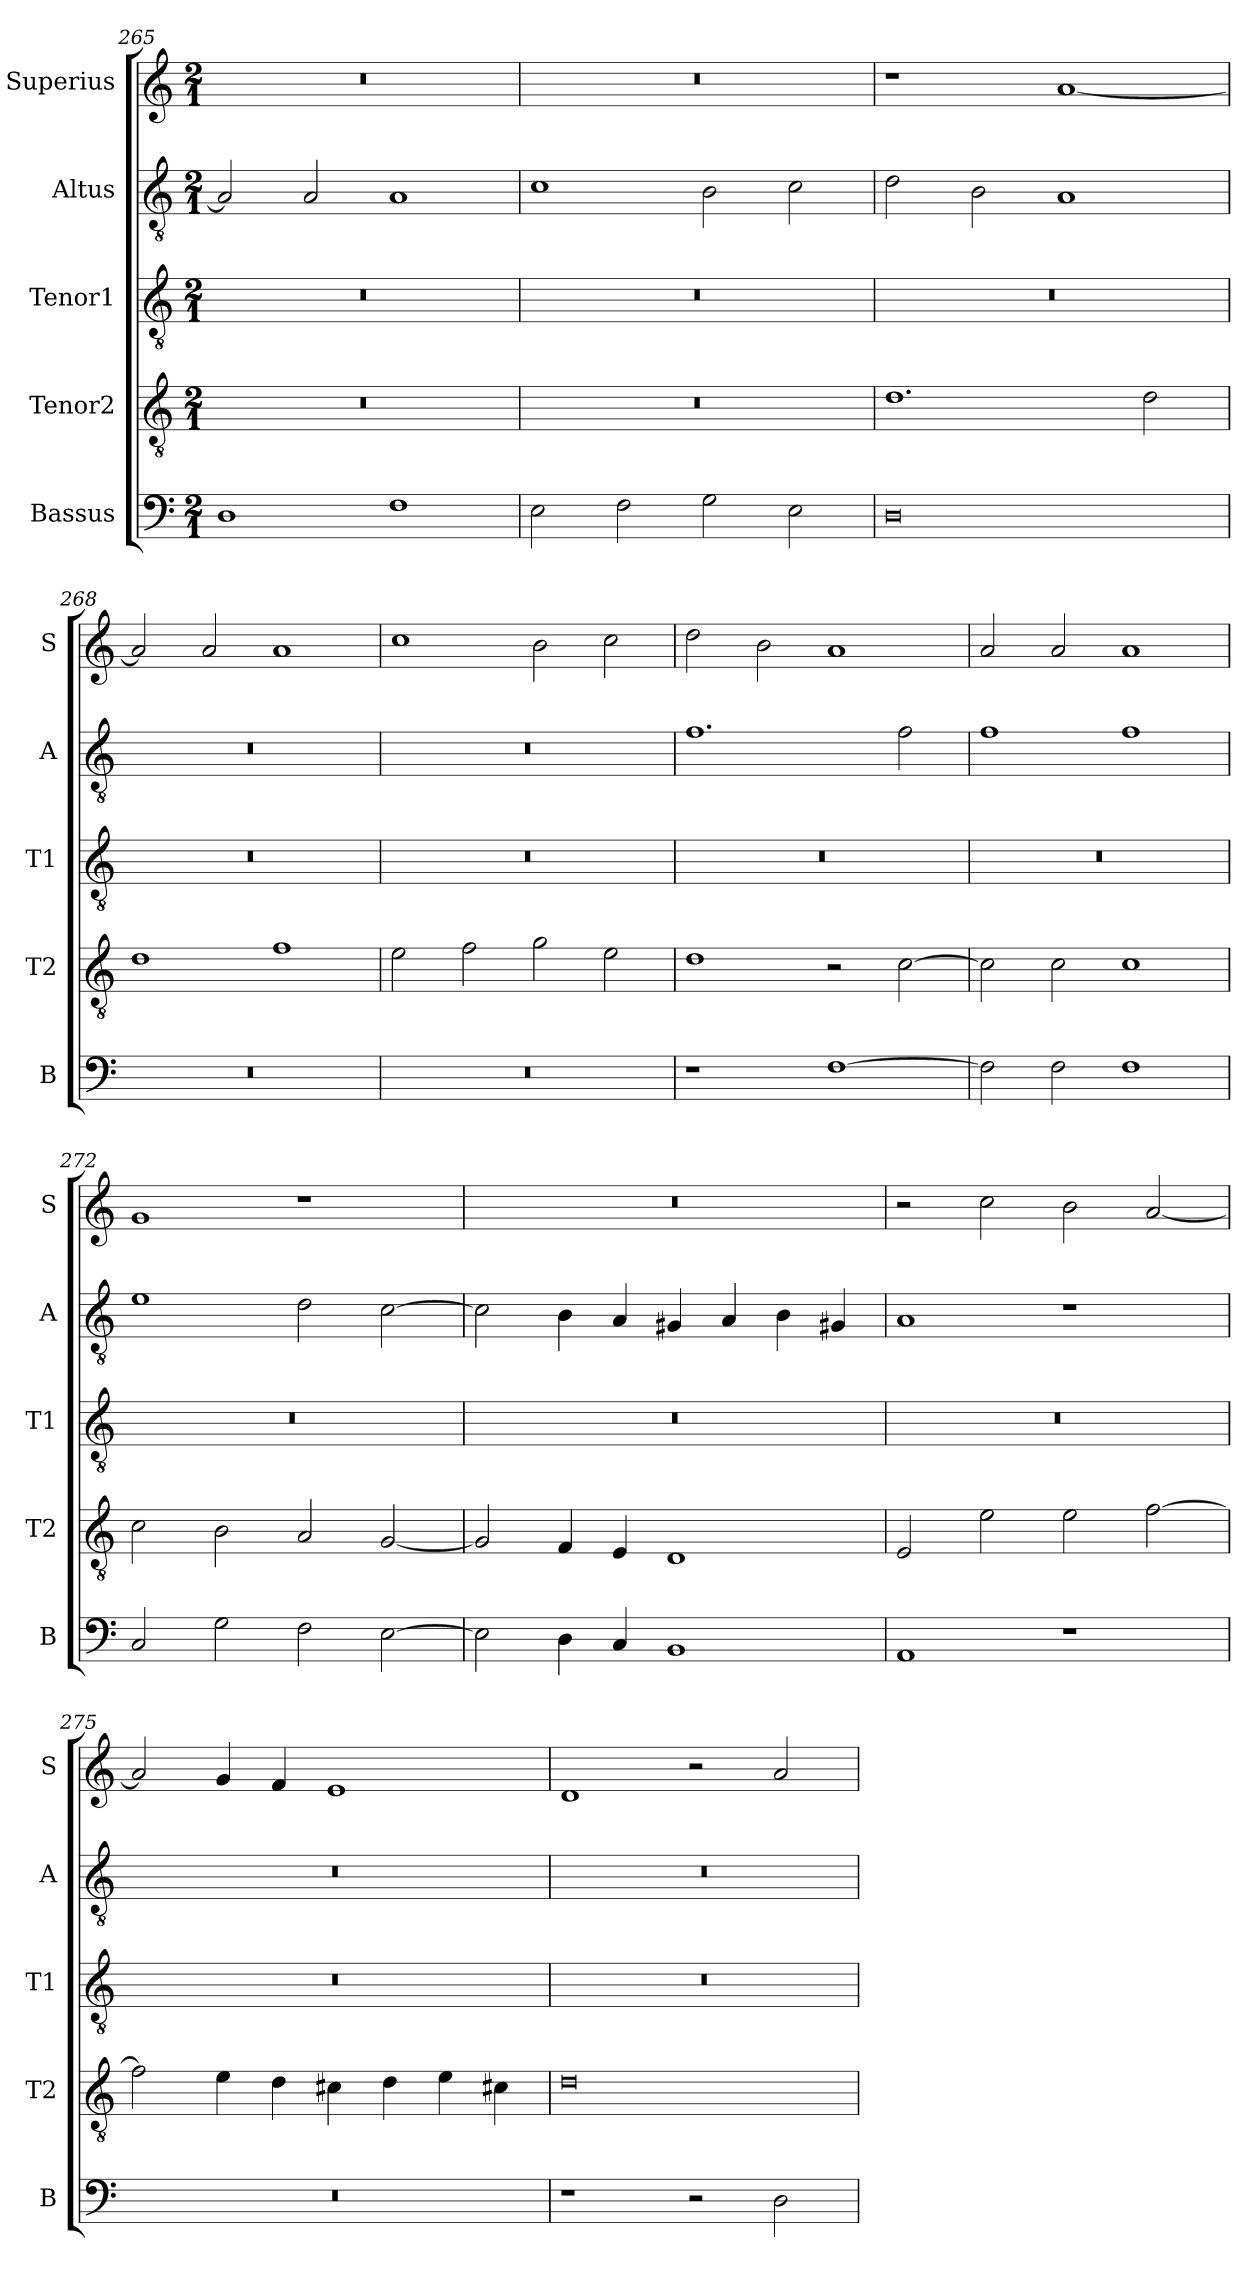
**kern	**kern	**kern	**kern	**kern
*part5	*part4	*part3	*part2	*part1
*staff5	*staff4	*staff3	*staff2	*staff1
*I"Bassus	*I"Tenor2	*I"Tenor1	*I"Altus	*I"Superius
*I'B	*I'T2	*I'T1	*I'A	*I'S
*clefF4	*clefGv2	*clefGv2	*clefGv2	*clefG2
*k[]	*k[]	*k[]	*k[]	*k[]
*M2/1	*M2/1	*M2/1	*M2/1	*M2/1
=265	=265	=265	=265	=265
1D	0r	0r	2A/]	0r
.	.	.	2A/	.
1F	.	.	1A	.
=266	=266	=266	=266	=266
2E\	0r	0r	1c	0r
2F\	.	.	.	.
2G\	.	.	2B\	.
2E\	.	.	2c\	.
=267	=267	=267	=267	=267
0D	1.d	0r	2d\	1r
.	.	.	2B\	.
.	.	.	1A	[1a
.	2d\	.	.	.
=268	=268	=268	=268	=268
0r	1d	0r	0r	2a/]
.	.	.	.	2a/
.	1f	.	.	1a
=269	=269	=269	=269	=269
0r	2e\	0r	0r	1cc
.	2f\	.	.	.
.	2g\	.	.	2b\
.	2e\	.	.	2cc\
=270	=270	=270	=270	=270
1r	1d	0r	1.f	2dd\
.	.	.	.	2b\
[1F	2r	.	.	1a
.	[2c\	.	2f\	.
=271	=271	=271	=271	=271
2F\]	2c\]	0r	1f	2a/
2F\	2c\	.	.	2a/
1F	1c	.	1f	1a
=272	=272	=272	=272	=272
2C/	2c\	0r	1e	1g
2G\	2B\	.	.	.
2F\	2A/	.	2d\	1r
[2E\	[2G/	.	[2c\	.
=273	=273	=273	=273	=273
2E\]	2G/]	0r	2c\]	0r
4D\	4F/	.	4B\	.
4C/	4E/	.	4A/	.
1BB	1D	.	4G#X/	.
.	.	.	4A/	.
.	.	.	4B\	.
.	.	.	4G#X/	.
=274	=274	=274	=274	=274
1AA	2E/	0r	1A	2r
.	2e\	.	.	2cc\
1r	2e\	.	1r	2b\
.	[2f\	.	.	[2a/
=275	=275	=275	=275	=275
0r	2f\]	0r	0r	2a/]
.	4e\	.	.	4g/
.	4d\	.	.	4f/
.	4c#X\	.	.	1e
.	4d\	.	.	.
.	4e\	.	.	.
.	4c#X\	.	.	.
=276	=276	=276	=276	=276
1r	0d	0r	0r	1d
2r	.	.	.	2r
2D\	.	.	.	2a/
=	=	=	=	=
*-	*-	*-	*-	*-
